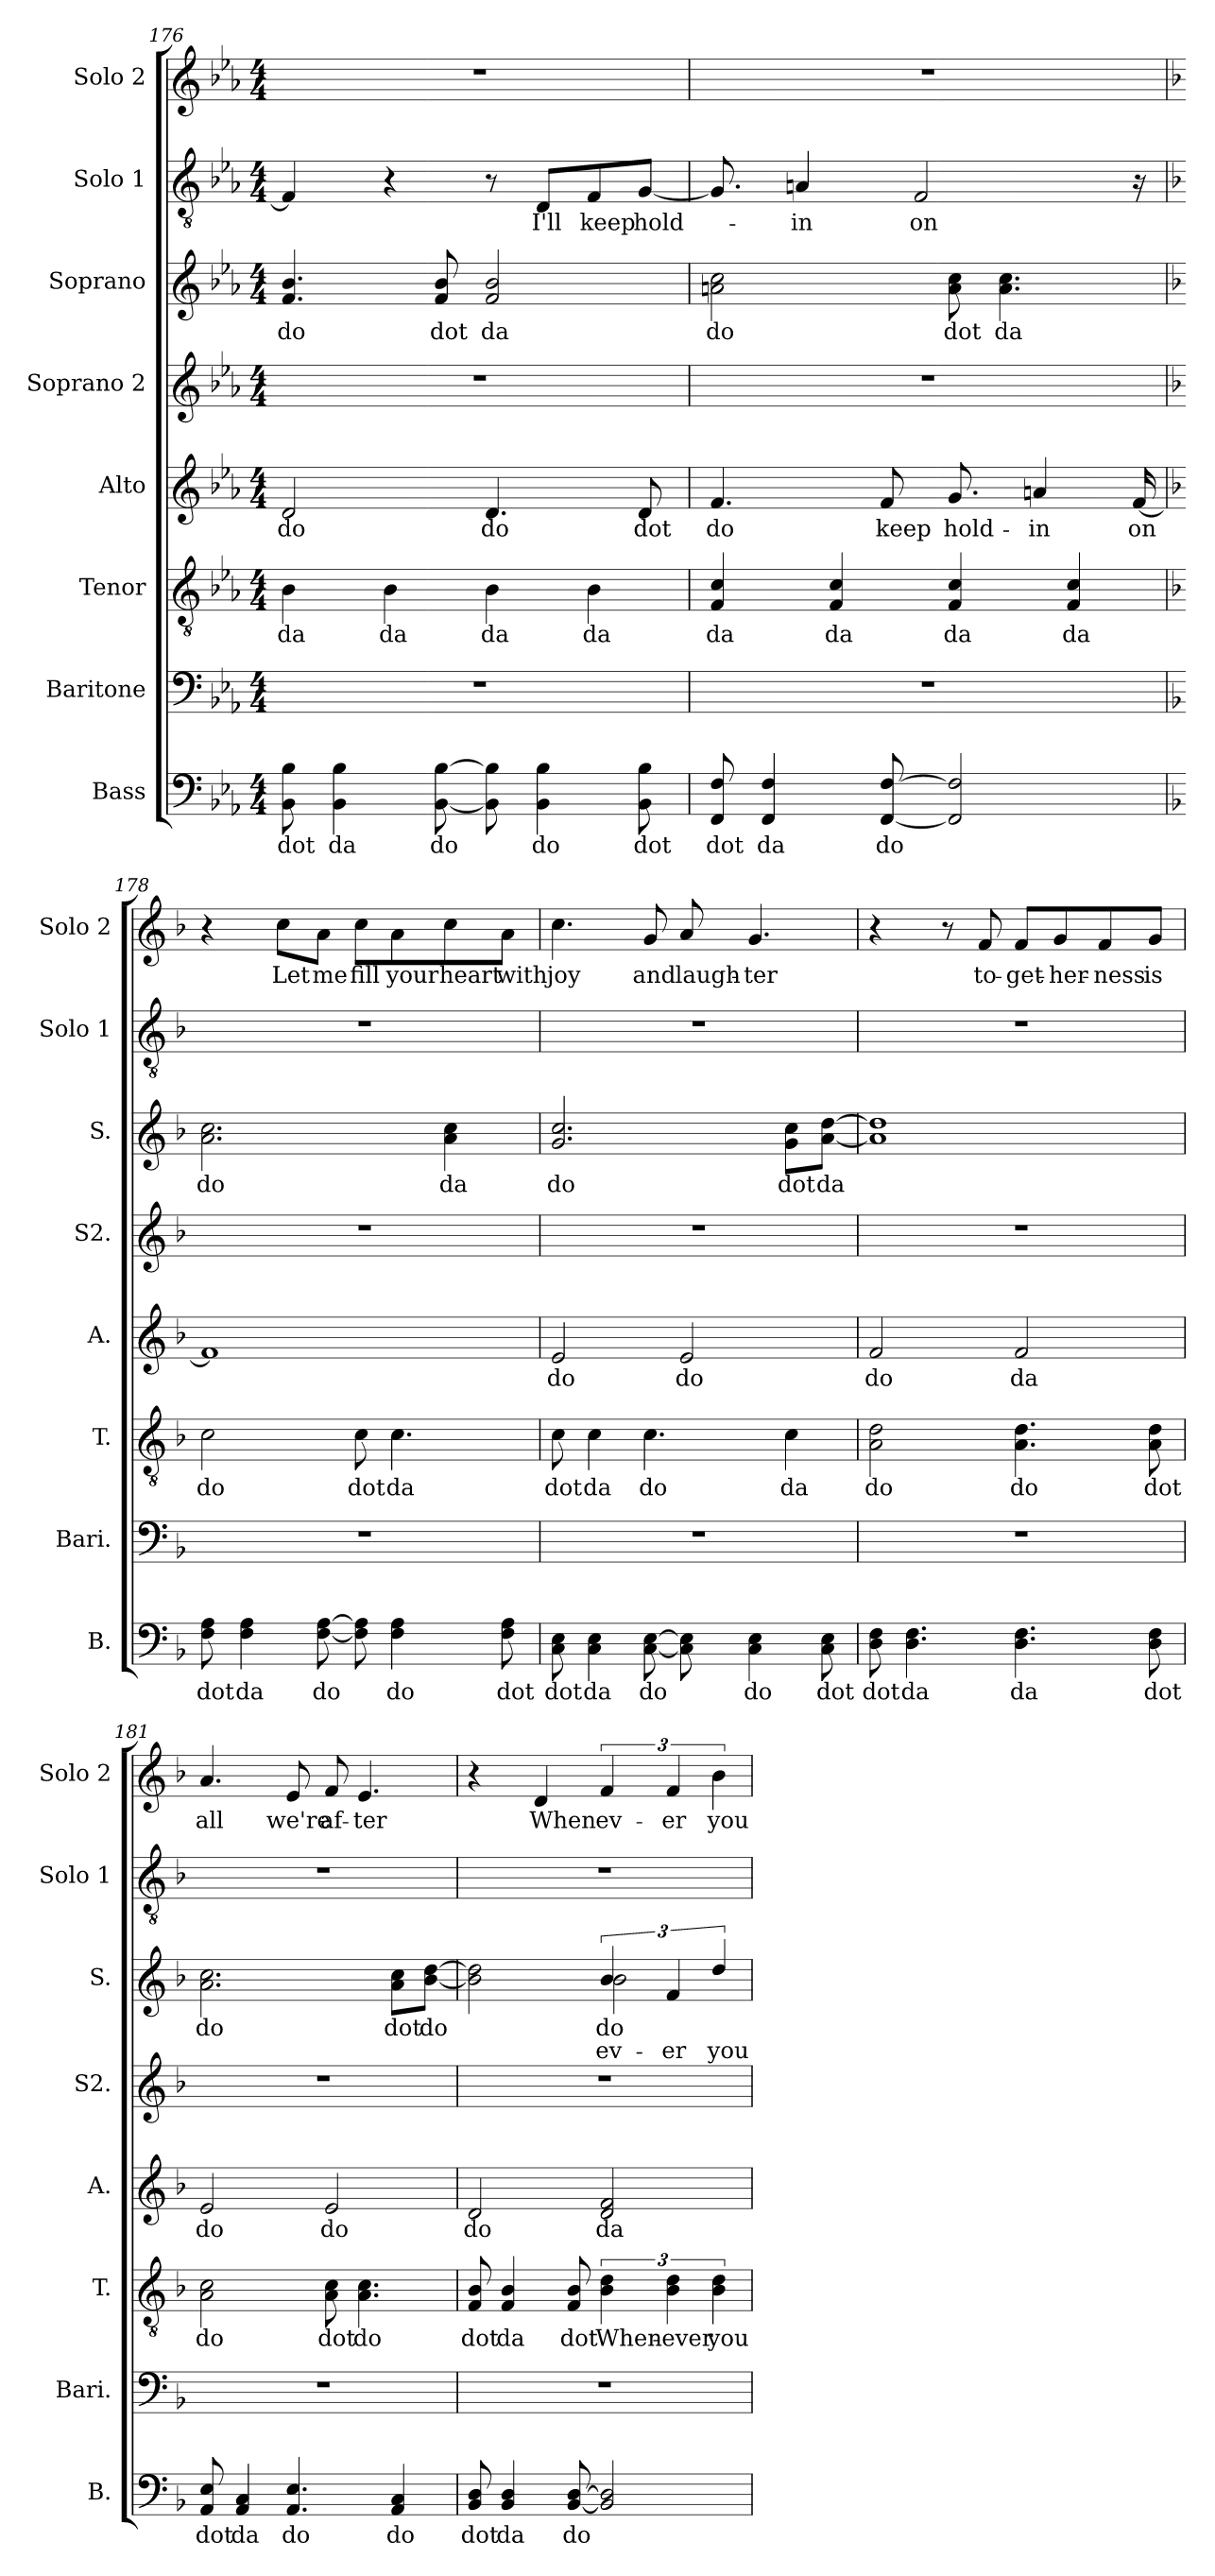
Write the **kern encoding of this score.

**kern	**text	**kern	**kern	**text	**kern	**text	**kern	**kern	**text	**text	**kern	**text	**kern	**text
*part8	*part8	*part7	*part6	*part6	*part5	*part5	*part4	*part3	*part3	*part3	*part2	*part2	*part1	*part1
*staff8	*staff8	*staff7	*staff6	*staff6	*staff5	*staff5	*staff4	*staff3	*staff3	*staff3	*staff2	*staff2	*staff1	*staff1
*I"Bass	*	*I"Baritone	*I"Tenor	*	*I"Alto	*	*I"Soprano 2	*I"Soprano	*	*	*I"Solo 1	*	*I"Solo 2	*
*I'B.	*	*I'Bari.	*I'T.	*	*I'A.	*	*I'S2.	*I'S.	*	*	*I'Solo 1	*	*I'Solo 2	*
!!LO:LB:g=z
*clefF4	*	*clefF4	*clefGv2	*	*clefG2	*	*clefG2	*clefG2	*	*	*clefGv2	*	*clefG2	*
*k[b-e-a-]	*	*k[b-e-a-]	*k[b-e-a-]	*	*k[b-e-a-]	*	*k[b-e-a-]	*k[b-e-a-]	*	*	*k[b-e-a-]	*	*k[b-e-a-]	*
*M4/4	*	*M4/4	*M4/4	*	*M4/4	*	*M4/4	*M4/4	*	*	*M4/4	*	*M4/4	*
=176	=176	=176	=176	=176	=176	=176	=176	=176	=176	=176	=176	=176	=176	=176
!	!LO:LY:b	!	!	!LO:LY:b	!	!LO:LY:b	!	!	!LO:LY:b	!	!	!	!	!
8BB-\ 8B-\	dot	1r	4B-\	da	2d/	do	1r	4.f/ 4.b-/	do	.	4F/]	.	1r	.
!	!LO:LY:b	!	!	!	!	!	!	!	!	!	!	!	!	!
4BB-\ 4B-\	da	.	.	.	.	.	.	.	.	.	.	.	.	.
!	!	!	!	!LO:LY:b	!	!	!	!	!	!	!	!	!	!
.	.	.	4B-\	da	.	.	.	.	.	.	4r	.	.	.
!	!LO:LY:b	!	!	!	!	!	!	!	!LO:LY:b	!	!	!	!	!
[8BB-\ [8B-\	do	.	.	.	.	.	.	8f/ 8b-/	dot	.	.	.	.	.
!	!	!	!	!LO:LY:b	!	!LO:LY:b	!	!	!LO:LY:b	!	!	!	!	!
8BB-\] 8B-\]	.	.	4B-\	da	4.d/	do	.	2f/ 2b-/	da	.	8r	.	.	.
!	!LO:LY:b	!	!	!	!	!	!	!	!	!	!	!LO:LY:b	!	!
4BB-\ 4B-\	do	.	.	.	.	.	.	.	.	.	8D/L	I'll	.	.
!	!	!	!	!LO:LY:b	!	!	!	!	!	!	!	!LO:LY:b	!	!
.	.	.	4B-\	da	.	.	.	.	.	.	8F/	keep	.	.
!	!LO:LY:b	!	!	!	!	!LO:LY:b	!	!	!	!	!	!LO:LY:b	!	!
8BB-\ 8B-\	dot	.	.	.	8d/	dot	.	.	.	.	[8G/J	hold-	.	.
=177	=177	=177	=177	=177	=177	=177	=177	=177	=177	=177	=177	=177	=177	=177
!	!LO:LY:b	!	!	!LO:LY:b	!	!LO:LY:b	!	!	!LO:LY:b	!	!	!	!	!
8FF/ 8F/	dot	1r	4F/ 4c/	da	4.f/	do	1r	2an\ 2cc\	do	.	8.G/]	.	1r	.
!	!LO:LY:b	!	!	!	!	!	!	!	!	!	!	!	!	!
4FF/ 4F/	da	.	.	.	.	.	.	.	.	.	.	.	.	.
!	!	!	!	!	!	!	!	!	!	!	!	!LO:LY:b	!	!
.	.	.	.	.	.	.	.	.	.	.	4An/	-in	.	.
!	!	!	!	!LO:LY:b	!	!	!	!	!	!	!	!	!	!
.	.	.	4F/ 4c/	da	.	.	.	.	.	.	.	.	.	.
!	!LO:LY:b	!	!	!	!	!LO:LY:b	!	!	!	!	!	!	!	!
[8FF/ [8F/	do	.	.	.	8f/	keep	.	.	.	.	.	.	.	.
!	!	!	!	!	!	!	!	!	!	!	!	!LO:LY:b	!	!
.	.	.	.	.	.	.	.	.	.	.	2F/	on	.	.
!	!	!	!	!LO:LY:b	!	!LO:LY:b	!	!	!LO:LY:b	!	!	!	!	!
2FF/] 2F/]	.	.	4F/ 4c/	da	8.g/	hold-	.	8a\ 8cc\	dot	.	.	.	.	.
!	!	!	!	!	!	!	!	!	!LO:LY:b	!	!	!	!	!
.	.	.	.	.	.	.	.	4.a\ 4.cc\	da	.	.	.	.	.
!	!	!	!	!	!	!LO:LY:b	!	!	!	!	!	!	!	!
.	.	.	.	.	4an/	-in	.	.	.	.	.	.	.	.
!	!	!	!	!LO:LY:b	!	!	!	!	!	!	!	!	!	!
.	.	.	4F/ 4c/	da	.	.	.	.	.	.	.	.	.	.
!	!	!	!	!	!	!LO:LY:b	!	!	!	!	!	!	!	!
.	.	.	.	.	[16f/	on	.	.	.	.	16r	.	.	.
=178	=178	=178	=178	=178	=178	=178	=178	=178	=178	=178	=178	=178	=178	=178
*k[b-]	*	*k[b-]	*k[b-]	*	*k[b-]	*	*k[b-]	*k[b-]	*	*	*k[b-]	*	*k[b-]	*
!	!LO:LY:b	!	!	!LO:LY:b	!	!	!	!	!LO:LY:b	!	!	!	!	!
8F\ 8A\	dot	1r	2c\	do	1f]	.	1r	2.a\ 2.cc\	do	.	1r	.	4r	.
!	!LO:LY:b	!	!	!	!	!	!	!	!	!	!	!	!	!
4F\ 4A\	da	.	.	.	.	.	.	.	.	.	.	.	.	.
!	!	!	!	!	!	!	!	!	!	!	!	!	!	!LO:LY:b
.	.	.	.	.	.	.	.	.	.	.	.	.	8cc\L	Let
!	!LO:LY:b	!	!	!	!	!	!	!	!	!	!	!	!	!LO:LY:b
[8F\ [8A\	do	.	.	.	.	.	.	.	.	.	.	.	8a\J	me
!	!	!	!	!LO:LY:b	!	!	!	!	!	!	!	!	!	!LO:LY:b
8F\] 8A\]	.	.	8c\	dot	.	.	.	.	.	.	.	.	8cc\L	fill
!	!LO:LY:b	!	!	!LO:LY:b	!	!	!	!	!	!	!	!	!	!LO:LY:b
4F\ 4A\	do	.	4.c\	da	.	.	.	.	.	.	.	.	8a\	your
!	!	!	!	!	!	!	!	!	!LO:LY:b	!	!	!	!	!LO:LY:b
.	.	.	.	.	.	.	.	4a\ 4cc\	da	.	.	.	8cc\	heart
!	!LO:LY:b	!	!	!	!	!	!	!	!	!	!	!	!	!LO:LY:b
8F\ 8A\	dot	.	.	.	.	.	.	.	.	.	.	.	8a\J	with
!!LO:PB:g=z
=179	=179	=179	=179	=179	=179	=179	=179	=179	=179	=179	=179	=179	=179	=179
!	!LO:LY:b	!	!	!LO:LY:b	!	!LO:LY:b	!	!	!LO:LY:b	!	!	!	!	!LO:LY:b
8C\ 8E\	dot	1r	8c\	dot	2e/	do	1r	2.g/ 2.cc/	do	.	1r	.	4.cc\	joy
!	!LO:LY:b	!	!	!LO:LY:b	!	!	!	!	!	!	!	!	!	!
4C\ 4E\	da	.	4c\	da	.	.	.	.	.	.	.	.	.	.
!	!LO:LY:b	!	!	!LO:LY:b	!	!	!	!	!	!	!	!	!	!LO:LY:b
[8C\ [8E\	do	.	4.c\	do	.	.	.	.	.	.	.	.	8g/	and
!	!	!	!	!	!	!LO:LY:b	!	!	!	!	!	!	!	!LO:LY:b
8C\] 8E\]	.	.	.	.	2e/	do	.	.	.	.	.	.	8a/	laugh-
!	!LO:LY:b	!	!	!	!	!	!	!	!	!	!	!	!	!LO:LY:b
4C\ 4E\	do	.	.	.	.	.	.	.	.	.	.	.	4.g/	-ter
!	!	!	!	!LO:LY:b	!	!	!	!	!LO:LY:b	!	!	!	!	!
.	.	.	4c\	da	.	.	.	8g\ 8cc\L	dot	.	.	.	.	.
!	!LO:LY:b	!	!	!	!	!	!	!	!LO:LY:b	!	!	!	!	!
8C\ 8E\	dot	.	.	.	.	.	.	[8a\ [8dd\J	da	.	.	.	.	.
=180	=180	=180	=180	=180	=180	=180	=180	=180	=180	=180	=180	=180	=180	=180
!	!LO:LY:b	!	!	!LO:LY:b	!	!LO:LY:b	!	!	!	!	!	!	!	!
8D\ 8F\	dot	1r	2A\ 2d\	do	2f/	do	1r	1a] 1dd]	.	.	1r	.	4r	.
!	!LO:LY:b	!	!	!	!	!	!	!	!	!	!	!	!	!
4.D\ 4.F\	da	.	.	.	.	.	.	.	.	.	.	.	.	.
.	.	.	.	.	.	.	.	.	.	.	.	.	8r	.
!	!	!	!	!	!	!	!	!	!	!	!	!	!	!LO:LY:b
.	.	.	.	.	.	.	.	.	.	.	.	.	8f/	to-
!	!LO:LY:b	!	!	!LO:LY:b	!	!LO:LY:b	!	!	!	!	!	!	!	!LO:LY:b
4.D\ 4.F\	da	.	4.A\ 4.d\	do	2f/	da	.	.	.	.	.	.	8f/L	-get-
!	!	!	!	!	!	!	!	!	!	!	!	!	!	!LO:LY:b
.	.	.	.	.	.	.	.	.	.	.	.	.	8g/	-her-
!	!	!	!	!	!	!	!	!	!	!	!	!	!	!LO:LY:b
.	.	.	.	.	.	.	.	.	.	.	.	.	8f/	-ness
!	!LO:LY:b	!	!	!LO:LY:b	!	!	!	!	!	!	!	!	!	!LO:LY:b
8D\ 8F\	dot	.	8A\ 8d\	dot	.	.	.	.	.	.	.	.	8g/J	is
!!LO:LB:g=z
=181	=181	=181	=181	=181	=181	=181	=181	=181	=181	=181	=181	=181	=181	=181
!	!LO:LY:b	!	!	!LO:LY:b	!	!LO:LY:b	!	!	!LO:LY:b	!	!	!	!	!LO:LY:b
8AA/ 8E/	dot	1r	2A\ 2c\	do	2e/	do	1r	2.a\ 2.cc\	do	.	1r	.	4.a/	all
!	!LO:LY:b	!	!	!	!	!	!	!	!	!	!	!	!	!
4AA/ 4C/	da	.	.	.	.	.	.	.	.	.	.	.	.	.
!	!LO:LY:b	!	!	!	!	!	!	!	!	!	!	!	!	!LO:LY:b
4.AA/ 4.E/	do	.	.	.	.	.	.	.	.	.	.	.	8e/	we're
!	!	!	!	!LO:LY:b	!	!LO:LY:b	!	!	!	!	!	!	!	!LO:LY:b
.	.	.	8A\ 8c\	dot	2e/	do	.	.	.	.	.	.	8f/	af-
!	!	!	!	!LO:LY:b	!	!	!	!	!	!	!	!	!	!LO:LY:b
.	.	.	4.A\ 4.c\	do	.	.	.	.	.	.	.	.	4.e/	-ter
!	!LO:LY:b	!	!	!	!	!	!	!	!LO:LY:b	!	!	!	!	!
4AA/ 4C/	do	.	.	.	.	.	.	8a\ 8cc\L	dot	.	.	.	.	.
!	!	!	!	!	!	!	!	!	!LO:LY:b	!	!	!	!	!
.	.	.	.	.	.	.	.	[8b-\ [8dd\J	do	.	.	.	.	.
=182	=182	=182	=182	=182	=182	=182	=182	=182	=182	=182	=182	=182	=182	=182
!	!LO:LY:b	!	!	!LO:LY:b	!	!LO:LY:b	!	!	!	!	!	!	!	!
*	*	*	*	*	*	*	*	*^	*	*	*	*	*	*
8BB-/ 8D/	dot	1r	8F/ 8B-/	dot	2d/	do	1r	2b-\] 2dd\]	2ryy	.	.	1r	.	4r	.
!	!LO:LY:b	!	!	!LO:LY:b	!	!	!	!	!	!	!	!	!	!	!
4BB-/ 4D/	da	.	4F/ 4B-/	da	.	.	.	.	.	.	.	.	.	.	.
!	!	!	!	!	!	!	!	!	!	!	!	!	!	!	!LO:LY:b
.	.	.	.	.	.	.	.	.	.	.	.	.	.	4d/	When
!	!LO:LY:b	!	!	!LO:LY:b	!	!	!	!	!	!	!	!	!	!	!
[8BB-/ [8D/	do	.	8F/ 8B-/	dot	.	.	.	.	.	.	.	.	.	.	.
!	!	!	!	!LO:LY:b	!	!LO:LY:b	!	!	!	!LO:LY:b	!LO:LY:b	!	!	!	!LO:LY:b
2BB-/] 2D/]	.	.	6B-\ 6d\	When-	2d/ 2f/	da	.	6b-/	2b-\	do	ev-	.	.	6f/	-ev-
!	!	!	!	!LO:LY:b	!	!	!	!	!	!	!LO:LY:b	!	!	!	!LO:LY:b
.	.	.	6B-\ 6d\	-ever	.	.	.	6f/	.	.	-er	.	.	6f/	-er
!	!	!	!	!LO:LY:b	!	!	!	!	!	!	!LO:LY:b	!	!	!	!LO:LY:b
.	.	.	6B-\ 6d\	you	.	.	.	6dd/	.	.	you	.	.	6b-\	you
*	*	*	*	*	*	*	*	*v	*v	*	*	*	*	*	*
=	=	=	=	=	=	=	=	=	=	=	=	=	=	=
*-	*-	*-	*-	*-	*-	*-	*-	*-	*-	*-	*-	*-	*-	*-
